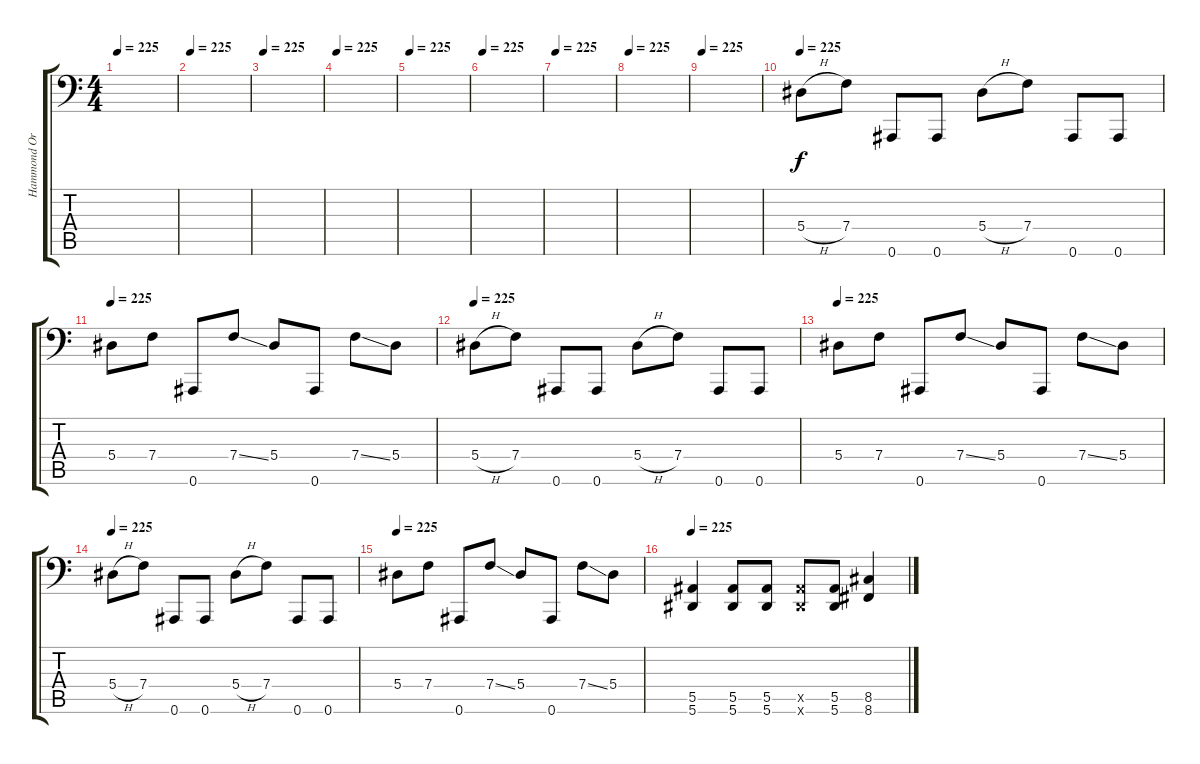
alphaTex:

\track ("Hammond Organ" "Hammond Or") {instrument drawbarorgan}
\staff {score tabs}
\tuning (C4 G3 Eb3 Bb2 F2 Bb1) {hide}
\ts (4 4)
\tempo 225
\clef f4
\ks c
|
\tempo 225
|
\tempo 225
|
\tempo 225
|
\tempo 225
|
\tempo 225
|
\tempo 225
|
\tempo 225
|
\tempo 225
|
\tempo 225
5.4{h}.8{instrument distortionguitar} 7.4.8 0.6.8 0.6.8 5.4{h}.8 7.4.8 0.6.8 0.6.8 |
\tempo 225
5.4.8 7.4.8 0.6.8 7.4{ss}.8 5.4.8 0.6.8 7.4{ss}.8 5.4.8 |
\tempo 225
5.4{h}.8{instrument distortionguitar} 7.4.8 0.6.8 0.6.8 5.4{h}.8 7.4.8 0.6.8 0.6.8 |
\tempo 225
5.4.8 7.4.8 0.6.8 7.4{ss}.8 5.4.8 0.6.8 7.4{ss}.8 5.4.8 |
\tempo 225
5.4{h}.8{instrument distortionguitar} 7.4.8 0.6.8 0.6.8 5.4{h}.8 7.4.8 0.6.8 0.6.8 |
\tempo 225
5.4.8 7.4.8 0.6.8 7.4{ss}.8 5.4.8 0.6.8 7.4{ss}.8 5.4.8 |
\tempo 225
(5.5 5.6).4 (5.5 5.6).8 (5.5 5.6).8 (5.5{x} 5.6{x}).8 (5.5 5.6).8 (8.5 8.6).4
